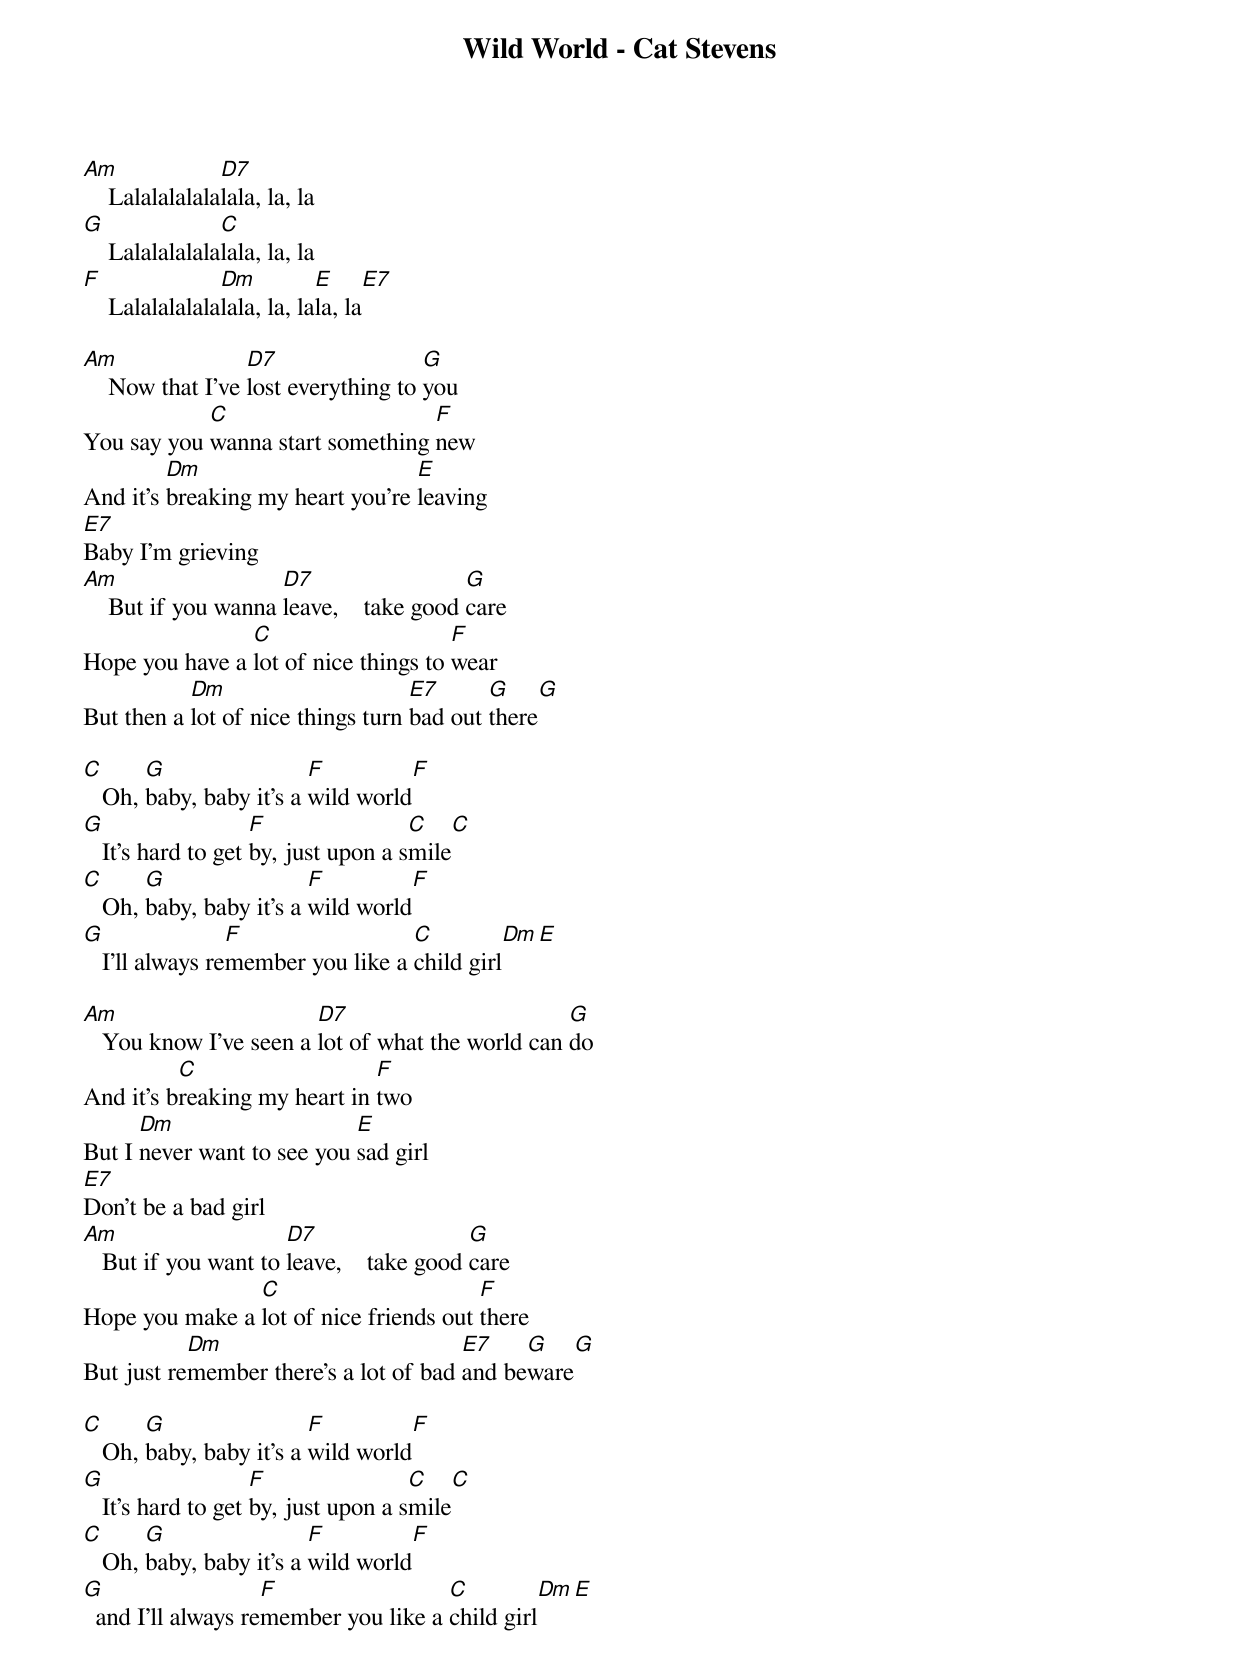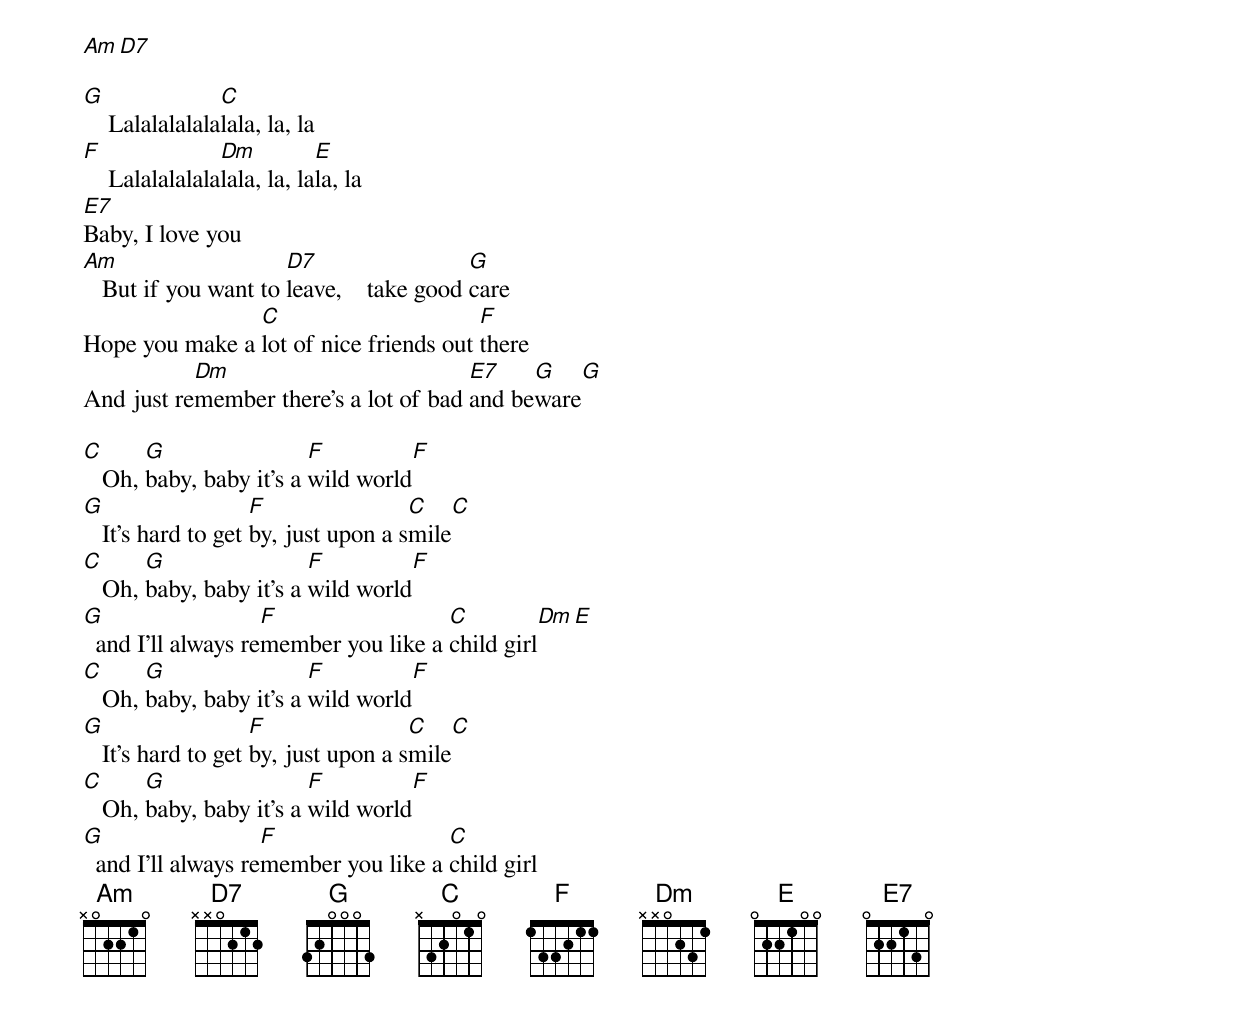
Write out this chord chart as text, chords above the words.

Wild World - Cat Stevens

Am              D7
    Lalalalalalalala, la, la
G               C
    Lalalalalalalala, la, la
F               Dm          E      E7
    Lalalalalalalala, la, lala, la

Am                D7                 G
    Now that I’ve lost everything to you
            C                     F
You say you wanna start something new
         Dm                       E
And it’s breaking my heart you’re leaving
E7
Baby I’m grieving
Am                   D7                  G
    But if you wanna leave,    take good care
                C                     F
Hope you have a lot of nice things to wear
           Dm                      E7      G        G
But then a lot of nice things turn bad out there

C      G                 F            F
   Oh, baby, baby it’s a wild world
G                   F                C      C
   It’s hard to get by, just upon a smile
C      G                 F            F
   Oh, baby, baby it’s a wild world
G                F                 C           Dm   E
   I’ll always remember you like a child girl

Am                      D7                        G
   You know I’ve seen a lot of what the world can do
          C                   F
And it’s breaking my heart in two
      Dm                    E
But I never want to see you sad girl
E7
Don’t be a bad girl
Am                    D7                  G
   But if you want to leave,    take good care
                C                       F
Hope you make a lot of nice friends out there
           Dm                          E7    G       G
But just remember there’s a lot of bad and beware

C      G                 F            F
   Oh, baby, baby it’s a wild world
G                   F                C      C
   It’s hard to get by, just upon a smile
C      G                 F            F
   Oh, baby, baby it’s a wild world
G                   F                 C           Dm   E
  and I’ll always remember you like a child girl

Am              D7

G               C
    Lalalalalalalala, la, la
F               Dm          E
    Lalalalalalalala, la, lala, la
E7
Baby, I love you
Am                    D7                  G
   But if you want to leave,    take good care
                C                       F
Hope you make a lot of nice friends out there
           Dm                          E7    G       G
And just remember there’s a lot of bad and beware

C      G                 F            F
   Oh, baby, baby it’s a wild world
G                   F                C      C
   It’s hard to get by, just upon a smile
C      G                 F            F
   Oh, baby, baby it’s a wild world
G                   F                 C           Dm   E
  and I’ll always remember you like a child girl
C      G                 F            F
   Oh, baby, baby it’s a wild world
G                   F                C      C
   It’s hard to get by, just upon a smile
C      G                 F            F
   Oh, baby, baby it’s a wild world
G                   F                 C
  and I’ll always remember you like a child girl
